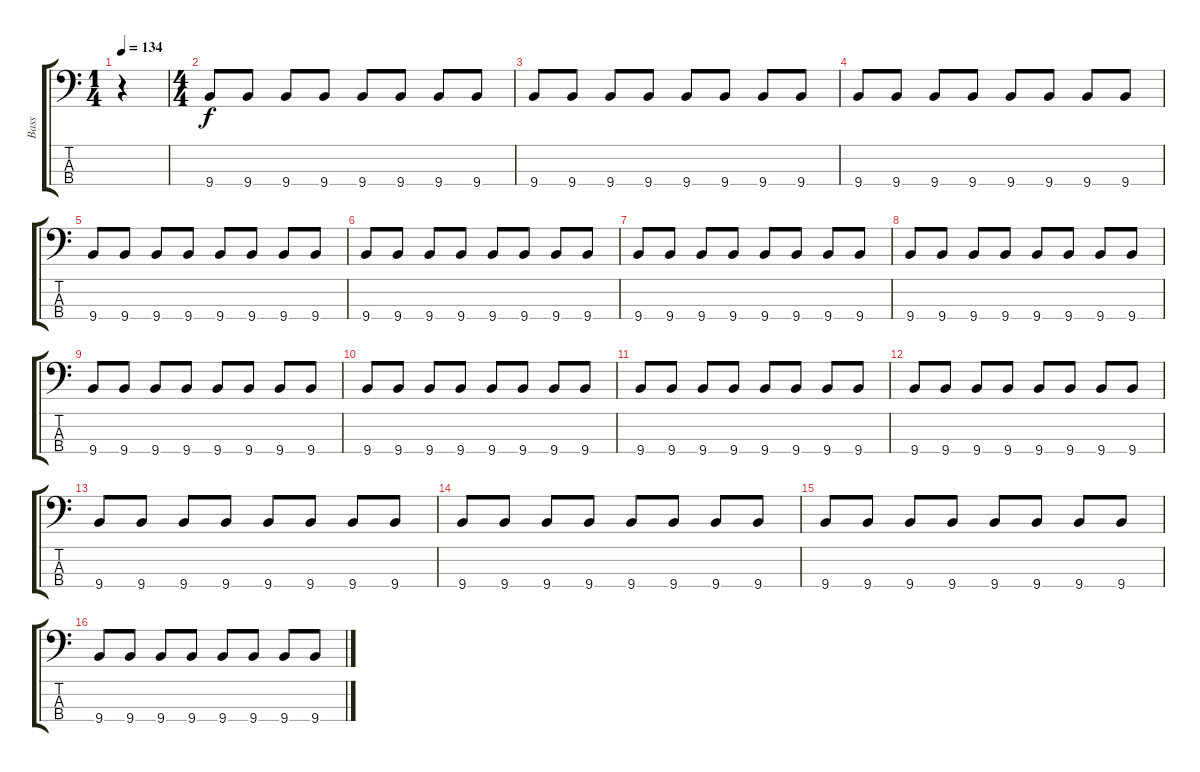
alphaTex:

\track ("Bass" "Bass") {instrument electricbassfinger}
\staff {score tabs}
\tuning (G2 D2 A1 D1) {hide}
\ts (1 4)
\tempo 134
\clef f4
\ks c
r.4{dy f instrument electricbassfinger} |
\ts (4 4)
9.4.8 9.4.8 9.4.8 9.4.8 9.4.8 9.4.8 9.4.8 9.4.8 |
9.4.8 9.4.8 9.4.8 9.4.8 9.4.8 9.4.8 9.4.8 9.4.8 |
9.4.8 9.4.8 9.4.8 9.4.8 9.4.8 9.4.8 9.4.8 9.4.8 |
9.4.8 9.4.8 9.4.8 9.4.8 9.4.8 9.4.8 9.4.8 9.4.8 |
9.4.8 9.4.8 9.4.8 9.4.8 9.4.8 9.4.8 9.4.8 9.4.8 |
9.4.8 9.4.8 9.4.8 9.4.8 9.4.8 9.4.8 9.4.8 9.4.8 |
9.4.8 9.4.8 9.4.8 9.4.8 9.4.8 9.4.8 9.4.8 9.4.8 |
9.4.8 9.4.8 9.4.8 9.4.8 9.4.8 9.4.8 9.4.8 9.4.8 |
9.4.8 9.4.8 9.4.8 9.4.8 9.4.8 9.4.8 9.4.8 9.4.8 |
9.4.8 9.4.8 9.4.8 9.4.8 9.4.8 9.4.8 9.4.8 9.4.8 |
9.4.8 9.4.8 9.4.8 9.4.8 9.4.8 9.4.8 9.4.8 9.4.8 |
9.4.8 9.4.8 9.4.8 9.4.8 9.4.8 9.4.8 9.4.8 9.4.8 |
9.4.8 9.4.8 9.4.8 9.4.8 9.4.8 9.4.8 9.4.8 9.4.8 |
9.4.8 9.4.8 9.4.8 9.4.8 9.4.8 9.4.8 9.4.8 9.4.8 |
9.4.8 9.4.8 9.4.8 9.4.8 9.4.8 9.4.8 9.4.8 9.4.8
